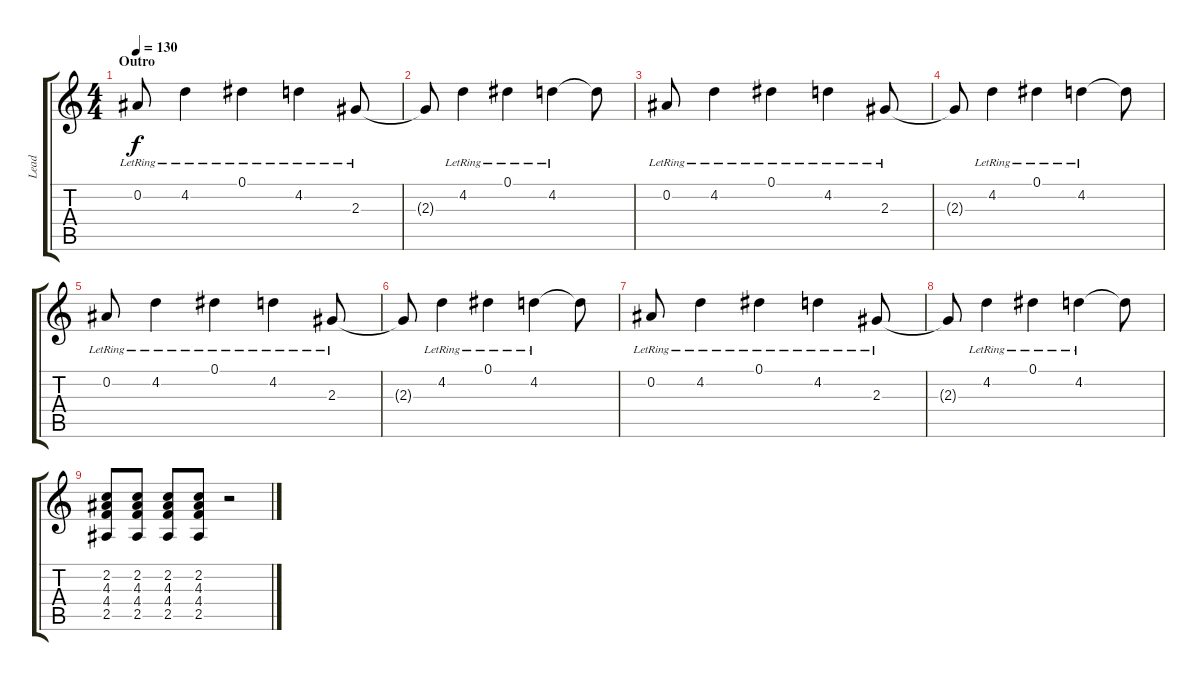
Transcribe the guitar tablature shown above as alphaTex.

\track ("Lead" "Lead") {instrument distortionguitar}
\staff {score tabs}
\tuning (Eb4 Bb3 Gb3 Db3 Ab2 Eb2) {hide}
\ts (4 4)
\section ("" "Outro")
\tempo 130
\clef g2
\ks c
0.2{lr}.8{dy f} 4.2{lr}.4 0.1{lr}.4 4.2{lr}.4 2.3{lr}.8 |
2.3{t}.8 4.2{lr}.4 0.1{lr}.4 4.2{lr}.4 4.2{t}.8 |
0.2{lr}.8 4.2{lr}.4 0.1{lr}.4 4.2{lr}.4 2.3{lr}.8 |
2.3{t}.8 4.2{lr}.4 0.1{lr}.4 4.2{lr}.4 4.2{t}.8 |
0.2{lr}.8 4.2{lr}.4 0.1{lr}.4 4.2{lr}.4 2.3{lr}.8 |
2.3{t}.8 4.2{lr}.4 0.1{lr}.4 4.2{lr}.4 4.2{t}.8 |
0.2{lr}.8 4.2{lr}.4 0.1{lr}.4 4.2{lr}.4 2.3{lr}.8 |
2.3{t}.8 4.2{lr}.4 0.1{lr}.4 4.2{lr}.4 4.2{t}.8 |
(2.2 4.3 4.4 2.5).8 (2.2 4.3 4.4 2.5).8 (2.2 4.3 4.4 2.5).8 (2.2 4.3 4.4 2.5).8 r.2
